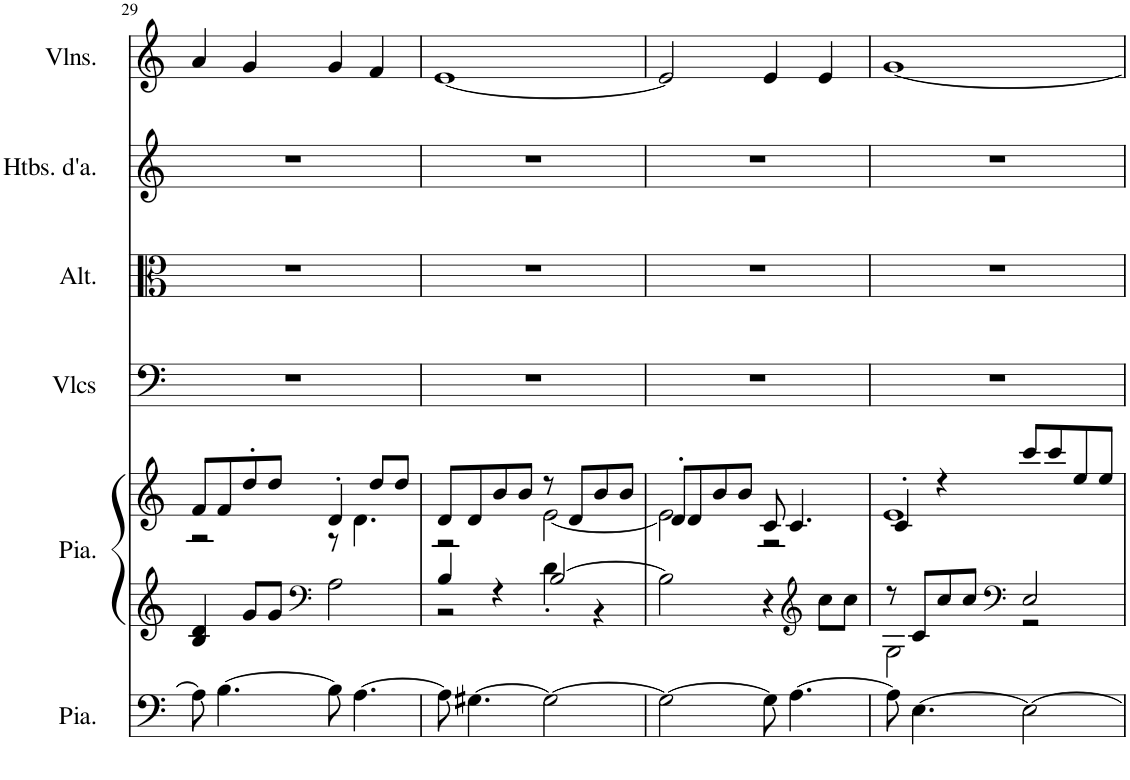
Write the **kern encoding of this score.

**kern	**kern	**kern	**kern	**kern	**kern	**kern
*part6	*part5	*part5	*part4	*part3	*part2	*part1
*staff7	*staff6	*staff5	*staff4	*staff3	*staff2	*staff1
*I"Piano, Pedals	*I"Piano, Organ	*	*I"Violoncelles, Bass	*I"Altos, Tenor	*I"Hautbois d'amour, Alto	*I"Violons, Soprano
*I'Pia.	*I'Pia.	*	*I'Vlcs	*I'Alt.	*I'Htbs. d'a.	*I'Vlns.
!!LO:PB:g=z
*clefF4	*clefG2	*clefG2	*clefF4	*clefC3	*clefG2	*clefG2
*	*	*	*	*	*Trd2c3	*
*k[]	*k[]	*k[]	*k[]	*k[]	*k[]	*k[]
*M4/4	*M4/4	*M4/4	*M4/4	*M4/4	*M4/4	*M4/4
=29	=29	=29	=29	=29	=29	=29
*	*	*^	*	*	*	*
8A\]	4B/ 4d/	8f/L	2r	1r	1r	1r	4a/
[4.B\	.	8f/	.	.	.	.	.
.	8g/L	8dd'/	.	.	.	.	4g/
.	8g/J	8dd/J	.	.	.	.	.
*	*clefF4	*	*	*	*	*	*
8B\]	2A\	4d'/	8r	.	.	.	4g/
[4.A\	.	.	4.d\	.	.	.	.
.	.	8dd/L	.	.	.	.	4f/
.	.	8dd/J	.	.	.	.	.
=30	=30	=30	=30	=30	=30	=30	=30
*	*^	*	*	*	*	*	*
8A\]	4B/	2r	8d/L	2r	1r	1r	1r	[1e
[4.G#X\	.	.	8d/	.	.	.	.	.
.	4r	.	8b/	.	.	.	.	.
.	.	.	8b/J	.	.	.	.	.
2G#\_	[2B/	4d'\	8r	[2e\	.	.	.	.
.	.	.	8d/L	.	.	.	.	.
.	.	4r	8b/	.	.	.	.	.
.	.	.	8b/J	.	.	.	.	.
*	*v	*v	*	*	*	*	*	*
=31	=31	=31	=31	=31	=31	=31	=31
2G#\_	2B\]	8d'/L	2e\]	1r	1r	1r	2e/]
.	.	8d/	.	.	.	.	.
.	.	8b/	.	.	.	.	.
.	.	8b/J	.	.	.	.	.
8G#\]	4r	8c/	2r	.	.	.	4e/
[4.A\	.	4.c/	.	.	.	.	.
*	*clefG2	*	*	*	*	*	*
.	8cc\L	.	.	.	.	.	4e/
.	8cc\J	.	.	.	.	.	.
=32	=32	=32	=32	=32	=32	=32	=32
*	*^	*	*	*	*	*	*
8A\]	8r	2G\	4c'/	1e	1r	1r	1r	[1g
[4.E\	8c/L	.	.	.	.	.	.	.
.	8cc/	.	4r	.	.	.	.	.
.	8cc/J	.	.	.	.	.	.	.
*	*clefF4	*	*	*	*	*	*	*
2E\_	2E/	2r	8ccc/L	.	.	.	.	.
.	.	.	8ccc/	.	.	.	.	.
.	.	.	8ee/	.	.	.	.	.
.	.	.	8ee/J	.	.	.	.	.
*	*v	*v	*	*	*	*	*	*
*	*	*v	*v	*	*	*	*
=	=	=	=	=	=	=
*-	*-	*-	*-	*-	*-	*-
